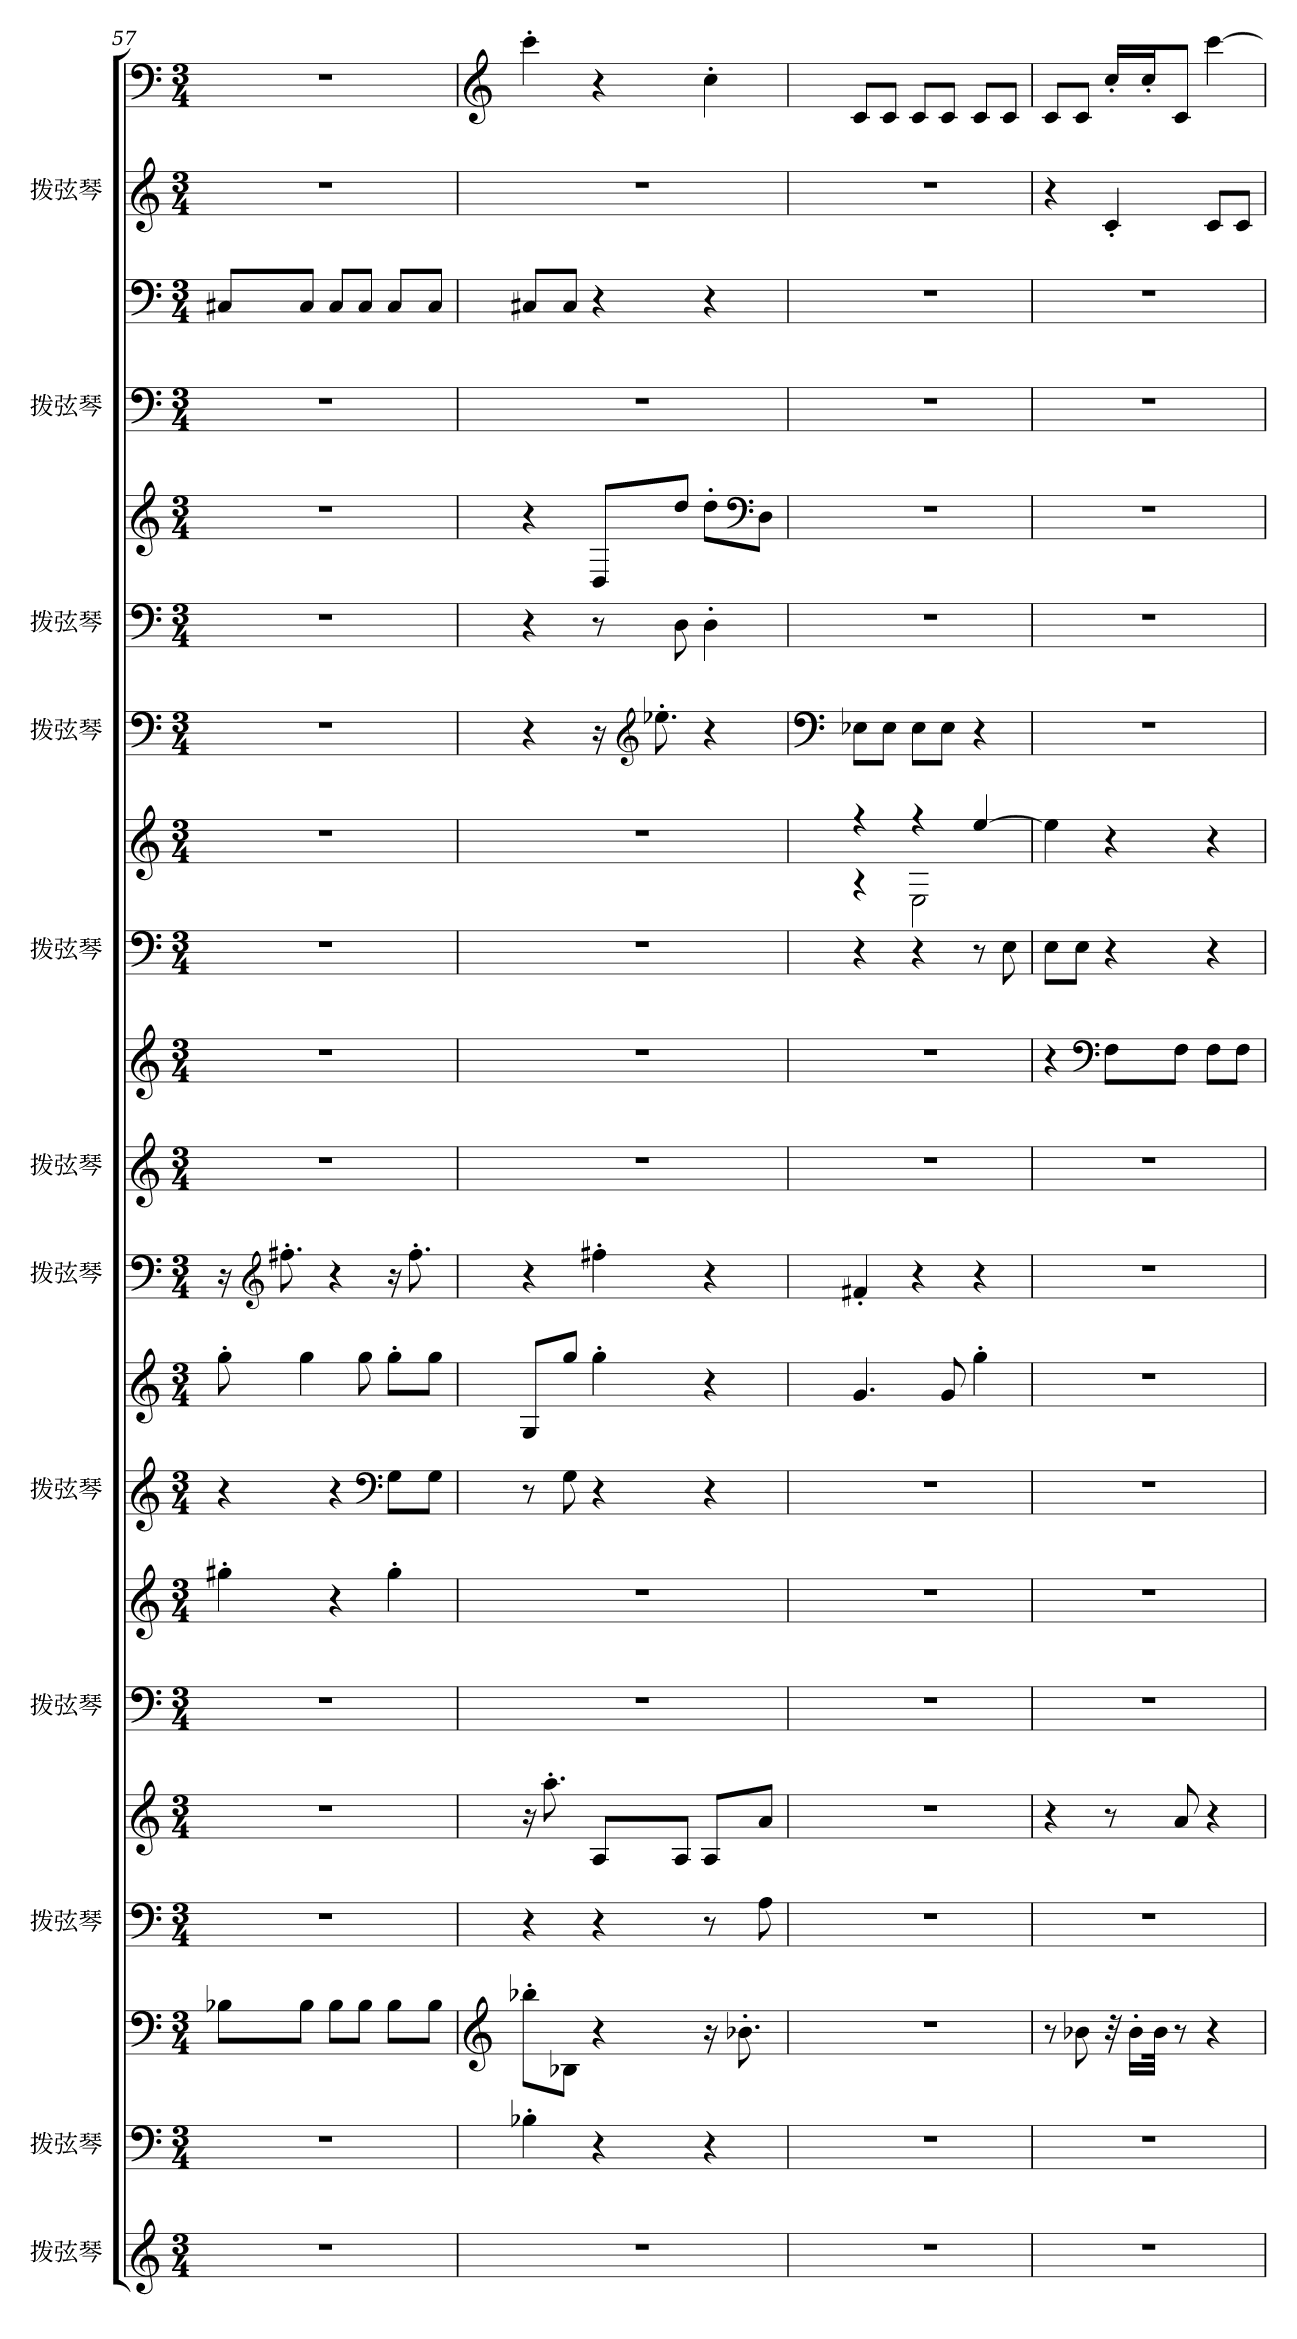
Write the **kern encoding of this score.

**kern	**kern	**kern	**kern	**kern	**kern	**kern	**kern	**kern	**kern	**kern	**kern	**kern	**kern	**kern	**kern	**kern	**kern	**kern	**kern	**kern
*part12	*part11	*part11	*part10	*part10	*part9	*part9	*part8	*part8	*part7	*part6	*part6	*part5	*part5	*part4	*part3	*part3	*part2	*part2	*part1	*part1
*staff21	*staff20	*staff19	*staff18	*staff17	*staff16	*staff15	*staff14	*staff13	*staff12	*staff11	*staff10	*staff9	*staff8	*staff7	*staff6	*staff5	*staff4	*staff3	*staff2	*staff1
*I"拨弦琴	*I"拨弦琴	*	*I"拨弦琴	*	*I"拨弦琴	*	*I"拨弦琴	*	*I"拨弦琴	*I"拨弦琴	*	*I"拨弦琴	*	*I"拨弦琴	*I"拨弦琴	*	*I"拨弦琴	*	*I"拨弦琴	*
*clefG2	*clefF4	*clefF4	*clefF4	*clefG2	*clefF4	*clefG2	*clefG2	*clefG2	*clefF4	*clefG2	*clefG2	*clefF4	*clefG2	*clefF4	*clefF4	*clefG2	*clefF4	*clefF4	*clefG2	*clefF4
*k[]	*k[]	*k[]	*k[]	*k[]	*k[]	*k[]	*k[]	*k[]	*k[]	*k[]	*k[]	*k[]	*k[]	*k[]	*k[]	*k[]	*k[]	*k[]	*k[]	*k[]
*M3/4	*M3/4	*M3/4	*M3/4	*M3/4	*M3/4	*M3/4	*M3/4	*M3/4	*M3/4	*M3/4	*M3/4	*M3/4	*M3/4	*M3/4	*M3/4	*M3/4	*M3/4	*M3/4	*M3/4	*M3/4
=57	=57	=57	=57	=57	=57	=57	=57	=57	=57	=57	=57	=57	=57	=57	=57	=57	=57	=57	=57	=57
2.r	2.r	8B-X\L	2.r	2.r	2.r	4gg#X'\	4r	8gg'\	16r	2.r	2.r	2.r	2.r	2.r	2.r	2.r	2.r	8C#X/L	2.r	2.r
*	*	*	*	*	*	*	*	*	*clefG2	*	*	*	*	*	*	*	*	*	*	*
.	.	.	.	.	.	.	.	.	8.ff#X'\	.	.	.	.	.	.	.	.	.	.	.
.	.	8B-\J	.	.	.	.	.	4gg\	.	.	.	.	.	.	.	.	.	8C#/J	.	.
.	.	8B-\L	.	.	.	4r	4r	.	4r	.	.	.	.	.	.	.	.	8C#/L	.	.
.	.	8B-\J	.	.	.	.	.	8gg\	.	.	.	.	.	.	.	.	.	8C#/J	.	.
*	*	*	*	*	*	*	*clefF4	*	*	*	*	*	*	*	*	*	*	*	*	*
.	.	8B-\L	.	.	.	4gg#'\	8G\L	8gg'\L	16r	.	.	.	.	.	.	.	.	8C#/L	.	.
.	.	.	.	.	.	.	.	.	8.ff#'\	.	.	.	.	.	.	.	.	.	.	.
.	.	8B-\J	.	.	.	.	8G\J	8gg\J	.	.	.	.	.	.	.	.	.	8C#/J	.	.
=58	=58	=58	=58	=58	=58	=58	=58	=58	=58	=58	=58	=58	=58	=58	=58	=58	=58	=58	=58	=58
*	*	*clefG2	*	*	*	*	*	*	*	*	*	*	*	*	*	*	*	*	*	*clefG2
2.r	4B-X'\	8bb-X'\L	4r	16r	2.r	2.r	8r	8G/L	4r	2.r	2.r	2.r	2.r	4r	4r	4r	2.r	8C#X/L	2.r	4ccc'\
.	.	.	.	8.aa'\	.	.	.	.	.	.	.	.	.	.	.	.	.	.	.	.
.	.	8B-X\J	.	.	.	.	8G\	8gg/J	.	.	.	.	.	.	.	.	.	8C#/J	.	.
.	4r	4r	4r	8A/L	.	.	4r	4gg'\	4ff#X'\	.	.	.	.	16r	8r	8D/L	.	4r	.	4r
*	*	*	*	*	*	*	*	*	*	*	*	*	*	*clefG2	*	*	*	*	*	*
.	.	.	.	.	.	.	.	.	.	.	.	.	.	8.ee-X'\	.	.	.	.	.	.
.	.	.	.	8A/J	.	.	.	.	.	.	.	.	.	.	8D\	8dd/J	.	.	.	.
.	4r	16r	8r	8A/L	.	.	4r	4r	4r	.	.	.	.	4r	4D'\	8dd'\L	.	4r	.	4cc'\
.	.	8.b-X'\	.	.	.	.	.	.	.	.	.	.	.	.	.	.	.	.	.	.
*	*	*	*	*	*	*	*	*	*	*	*	*	*	*	*	*clefF4	*	*	*	*
.	.	.	8A\	8a/J	.	.	.	.	.	.	.	.	.	.	.	8D\J	.	.	.	.
!!LO:PB:g=z
=59	=59	=59	=59	=59	=59	=59	=59	=59	=59	=59	=59	=59	=59	=59	=59	=59	=59	=59	=59	=59
*	*	*	*	*	*	*	*	*	*	*	*	*	*	*clefF4	*	*	*	*	*	*
*	*	*	*	*	*	*	*	*	*	*	*	*	*^	*	*	*	*	*	*	*
2.r	2.r	2.r	2.r	2.r	2.r	2.r	2.r	4.g/	4f#X'/	2.r	2.r	4r	4r	4r	8E-X\L	2.r	2.r	2.r	2.r	2.r	8c/L
.	.	.	.	.	.	.	.	.	.	.	.	.	.	.	8E-\J	.	.	.	.	.	8c/J
.	.	.	.	.	.	.	.	.	4r	.	.	4r	4r	2E\	8E-\L	.	.	.	.	.	8c/L
.	.	.	.	.	.	.	.	8g/	.	.	.	.	.	.	8E-\J	.	.	.	.	.	8c/J
.	.	.	.	.	.	.	.	4gg'\	4r	.	.	8r	[4ee/	.	4r	.	.	.	.	.	8c/L
.	.	.	.	.	.	.	.	.	.	.	.	8E\	.	.	.	.	.	.	.	.	8c/J
*	*	*	*	*	*	*	*	*	*	*	*	*	*v	*v	*	*	*	*	*	*	*
=60	=60	=60	=60	=60	=60	=60	=60	=60	=60	=60	=60	=60	=60	=60	=60	=60	=60	=60	=60	=60
2.r	2.r	8r	2.r	4r	2.r	2.r	2.r	2.r	2.r	2.r	4r	8E\L	4ee\]	2.r	2.r	2.r	2.r	2.r	4r	8c/L
.	.	8b-X\	.	.	.	.	.	.	.	.	.	8E\J	.	.	.	.	.	.	.	8c/J
*	*	*	*	*	*	*	*	*	*	*	*clefF4	*	*	*	*	*	*	*	*	*
.	.	32r	.	8r	.	.	.	.	.	.	8F\L	4r	4r	.	.	.	.	.	4c'/	16cc'/LL
.	.	16b-'\LL	.	.	.	.	.	.	.	.	.	.	.	.	.	.	.	.	.	.
.	.	.	.	.	.	.	.	.	.	.	.	.	.	.	.	.	.	.	.	16cc'/J
.	.	32b-\JJk	.	.	.	.	.	.	.	.	.	.	.	.	.	.	.	.	.	.
.	.	8r	.	8a/	.	.	.	.	.	.	8F\J	.	.	.	.	.	.	.	.	8c/J
.	.	4r	.	4r	.	.	.	.	.	.	8F\L	4r	4r	.	.	.	.	.	8c/L	[4ccc\
.	.	.	.	.	.	.	.	.	.	.	8F\J	.	.	.	.	.	.	.	8c/J	.
=	=	=	=	=	=	=	=	=	=	=	=	=	=	=	=	=	=	=	=	=
*-	*-	*-	*-	*-	*-	*-	*-	*-	*-	*-	*-	*-	*-	*-	*-	*-	*-	*-	*-	*-
